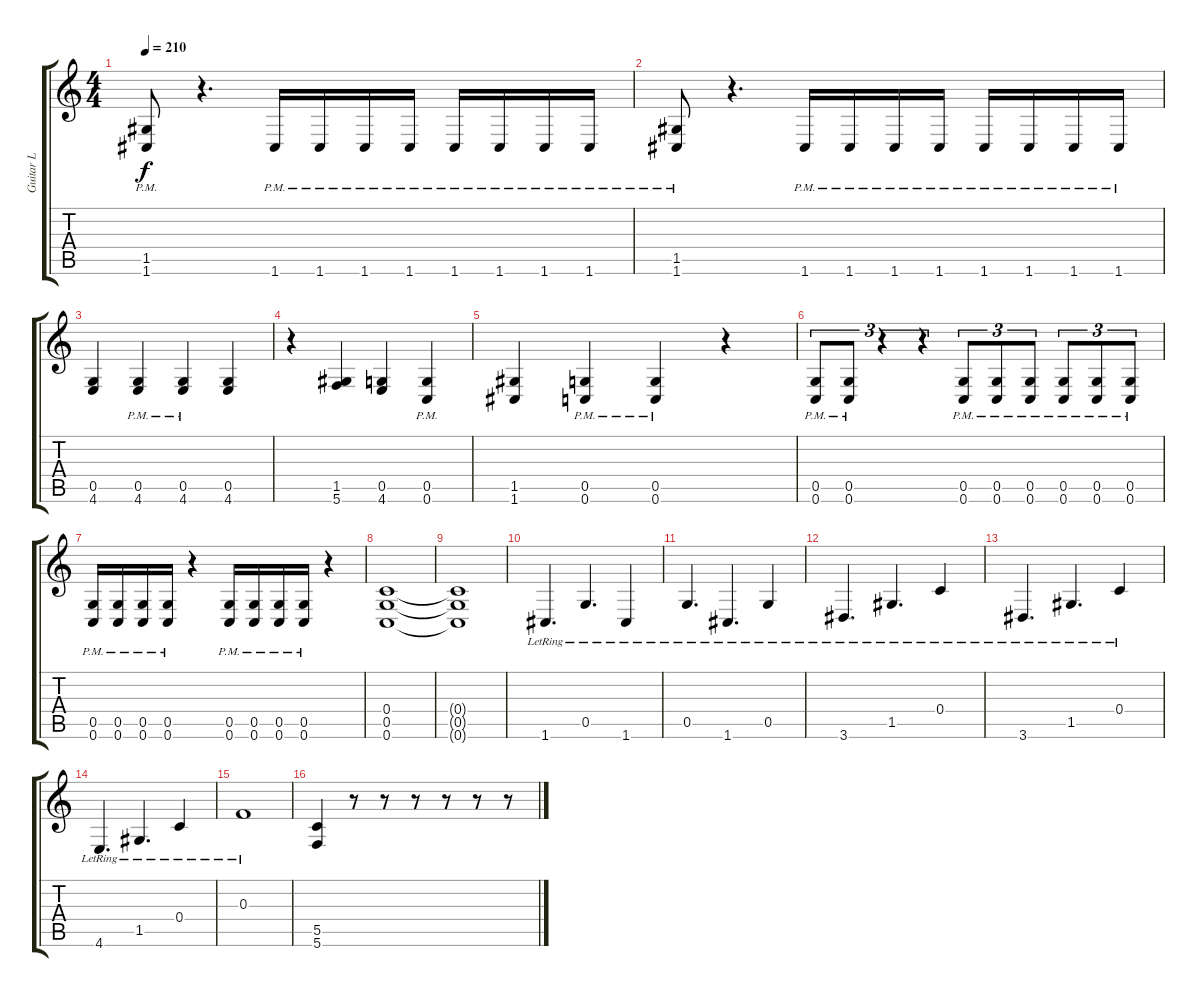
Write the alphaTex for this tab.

\track ("Guitar L" "Guitar L") {instrument distortionguitar}
\staff {score tabs}
\tuning (D4 A3 F3 C3 G2 C2) {hide}
\ts (4 4)
\tempo 210
\clef g2
\ks c
(1.5{pm} 1.6{pm}).8{dy f} r.4{d} 1.6{pm}.16 1.6{pm}.16 1.6{pm}.16 1.6{pm}.16 1.6{pm}.16 1.6{pm}.16 1.6{pm}.16 1.6{pm}.16 |
(1.5{pm} 1.6{pm}).8 r.4{d} 1.6{pm}.16 1.6{pm}.16 1.6{pm}.16 1.6{pm}.16 1.6{pm}.16 1.6{pm}.16 1.6{pm}.16 1.6{pm}.16 |
(0.5 4.6).4 (0.5{pm} 4.6{pm}).4 (0.5{pm} 4.6{pm}).4 (0.5 4.6).4 |
r.4 (1.5 5.6).4 (0.5 4.6).4 (0.5{pm} 0.6{pm}).4 |
(1.5 1.6).4 (0.5{pm} 0.6{pm}).4 (0.5{pm} 0.6{pm}).4 r.4 |
(0.5{pm} 0.6{pm}).8{tu (3 2)} (0.5{pm} 0.6{pm}).8{tu (3 2)} r.4{tu (3 2)} r.4{tu (3 2)} (0.5{pm} 0.6{pm}).8{tu (3 2)} (0.5{pm} 0.6{pm}).8{tu (3 2)} (0.5{pm} 0.6{pm}).8{tu (3 2)} (0.5{pm} 0.6{pm}).8{tu (3 2)} (0.5{pm} 0.6{pm}).8{tu (3 2)} (0.5{pm} 0.6{pm}).8{tu (3 2)} |
(0.5{pm} 0.6{pm}).16 (0.5{pm} 0.6{pm}).16 (0.5{pm} 0.6{pm}).16 (0.5{pm} 0.6{pm}).16 r.4 (0.5{pm} 0.6{pm}).16 (0.5{pm} 0.6{pm}).16 (0.5{pm} 0.6{pm}).16 (0.5{pm} 0.6{pm}).16 r.4 |
(0.4 0.5 0.6).1 |
(0.4{t} 0.5{t} 0.6{t}).1 |
1.6{lr}.4{d} 0.5{lr}.4{d} 1.6{lr}.4 |
0.5{lr}.4{d} 1.6{lr}.4{d} 0.5{lr}.4 |
3.6{lr}.4{d} 1.5{lr}.4{d} 0.4{lr}.4 |
3.6{lr}.4{d} 1.5{lr}.4{d} 0.4{lr}.4 |
4.6{lr}.4{d} 1.5{lr}.4{d} 0.4{lr}.4 |
0.3{lr}.1 |
(5.5 5.6).4 r.8 r.8 r.8 r.8 r.8 r.8
